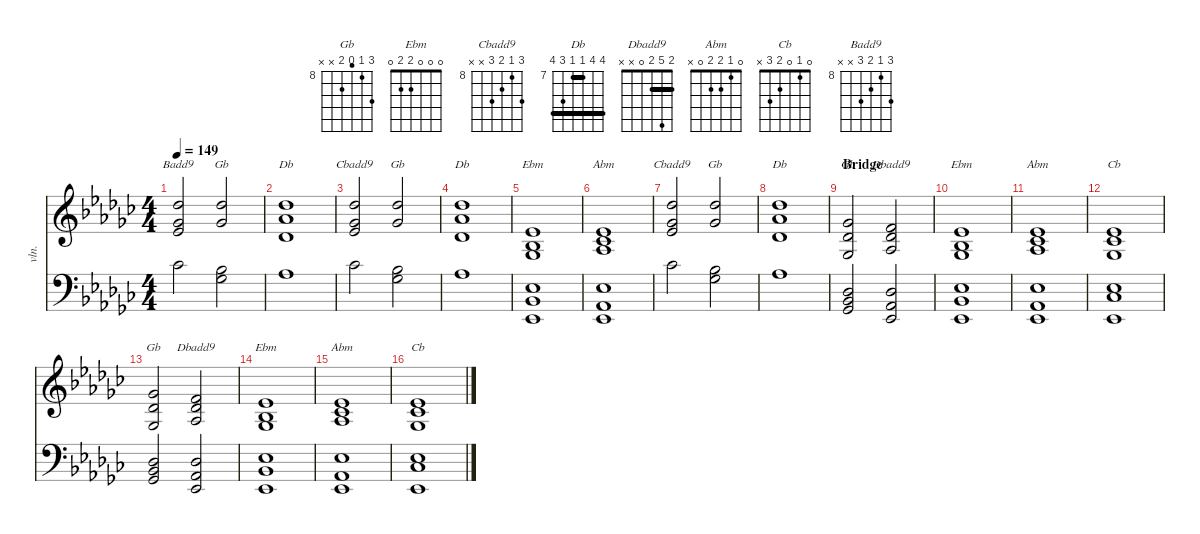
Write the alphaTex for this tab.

\defaultSystemsLayout 4
\hideDynamics
\bracketExtendMode nobrackets
\otherSystemsTrackNameOrientation horizontal
\track ("Keyboards 2" "vln.") {defaultSystemsLayout 8 instrument stringensemble1}
\staff {score}
\tuning (Eb4 Bb3 Gb3 Db3 Ab2 Eb2)
\chord ("Gb" 3 3 0 0 2 3) {showfingering false}
\chord ("Ebm" 0 0 0 2 2 0) {showfingering false}
\chord ("Cbadd9" 10 8 9 10 x x) {firstfret 8}
\chord ("Gb" 10 8 7 9 x x) {firstfret 8}
\chord ("Db" 10 10 7 7 9 10) {firstfret 7 barre (7 10)}
\chord ("Dbadd9" 2 5 2 0 x x) {showfingering false barre 2}
\chord ("Abm" 0 1 2 2 0 x) {showfingering false}
\chord ("Cb" 0 1 0 2 3 x) {showfingering false}
\chord ("Badd9" 10 8 9 10 x x) {firstfret 8}
\ts (4 4)
\tempo 149
\clef g2
\ks gb
(10.1{acc b} 8.2{acc b} 9.3{acc b}).2{ch "Badd9" dy f beam Up} (10.1{acc b} 8.2{acc b}).2{ch "Gb" beam Up} |
(10.1{acc b} 10.2{acc b} 7.3{acc b}).1{ch "Db" beam Up} |
(10.1{acc b} 8.2{acc b} 9.3{acc b}).2{ch "Cbadd9" beam Up} (10.1{acc b} 8.2{acc b}).2{ch "Gb" beam Up} |
(10.1{acc b} 10.2{acc b} 7.3{acc b}).1{ch "Db" beam Up} |
(0.1{acc b} 0.2{acc b} 0.3{acc b}).1{ch "Ebm" beam Up} |
(0.1{acc b} 5.3{acc b} 7.4{acc b}).1{ch "Abm" beam Up} |
(15.2{acc b} 12.3{acc b} 0.1{acc b}).2{ch "Cbadd9" beam Up} (15.2{acc b} 12.3{acc b}).2{ch "Gb" beam Up} |
(15.2{acc b} 14.3{acc b} 12.4{acc b}).1{ch "Db" beam Up} |
\section ("" "Bridge")
(12.3{acc b} 12.4{acc b} 10.5{acc b}).2{ch "Gb" beam Up} (7.2{acc forcenatural} 7.3{acc b} 7.4{acc b}).2{ch "Dbadd9" beam Up} |
(0.1{acc b} 0.2{acc b} 0.3{acc b}).1{ch "Ebm" beam Up} |
(0.1{acc b} 1.2{acc b} 2.3{acc b}).1{ch "Abm" beam Up} |
(0.1{acc b} 1.2{acc b} 0.3{acc b}).1{ch "Cb" beam Up} |
(3.1{acc b} 3.2{acc b} 0.3{acc b}).2{ch "Gb" beam Up} (7.2{acc forcenatural} 7.3{acc b} 7.4{acc b}).2{ch "Dbadd9" beam Up} |
(0.1{acc b} 0.2{acc b} 0.3{acc b}).1{ch "Ebm" beam Up} |
(0.1{acc b} 1.2{acc b} 2.3{acc b}).1{ch "Abm" beam Up} |
(0.1{acc b} 1.2{acc b} 0.3{acc b}).1{ch "Cb" beam Up}
\staff {score}
\tuning (G2 D2 A1 E1 B0)
\clef f4
\ottava regular
\simile none
\ks gb
16.1{acc b}.2{dy f beam Down} (16.2{acc b} 15.1{acc b}).2{beam Down} |
13.1{acc b}.1{beam Down} |
16.1{acc b}.2{beam Down} (16.2{acc b} 15.1{acc b}).2{beam Down} |
13.1{acc b}.1{beam Down} |
(18.3{acc b} 18.4{acc b} 16.5{acc b}).1{beam Up} |
(18.3{acc b} 16.4{acc b} 16.5{acc b}).1{beam Up} |
16.1{acc b}.2{beam Down} (16.2{acc b} 15.1{acc b}).2{beam Down} |
13.1{acc b}.1{beam Down} |
(16.3{acc b} 18.4{acc b} 19.5{acc b}).2{beam Up} (16.3{acc b} 16.4{acc b} 16.5{acc b}).2{beam Up} |
(18.3{acc b} 18.4{acc b} 16.5{acc b}).1{beam Up} |
(18.3{acc b} 16.4{acc b} 16.5{acc b}).1{beam Up} |
(18.3{acc b} 19.4{acc b} 16.5{acc b}).1{beam Up} |
(16.3{acc b} 18.4{acc b} 19.5{acc b}).2{beam Up} (16.3{acc b} 16.4{acc b} 16.5{acc b}).2{beam Up} |
(18.3{acc b} 18.4{acc b} 16.5{acc b}).1{beam Up} |
(18.3{acc b} 16.4{acc b} 16.5{acc b}).1{beam Up} |
(18.3{acc b} 19.4{acc b} 16.5{acc b}).1{beam Up}
